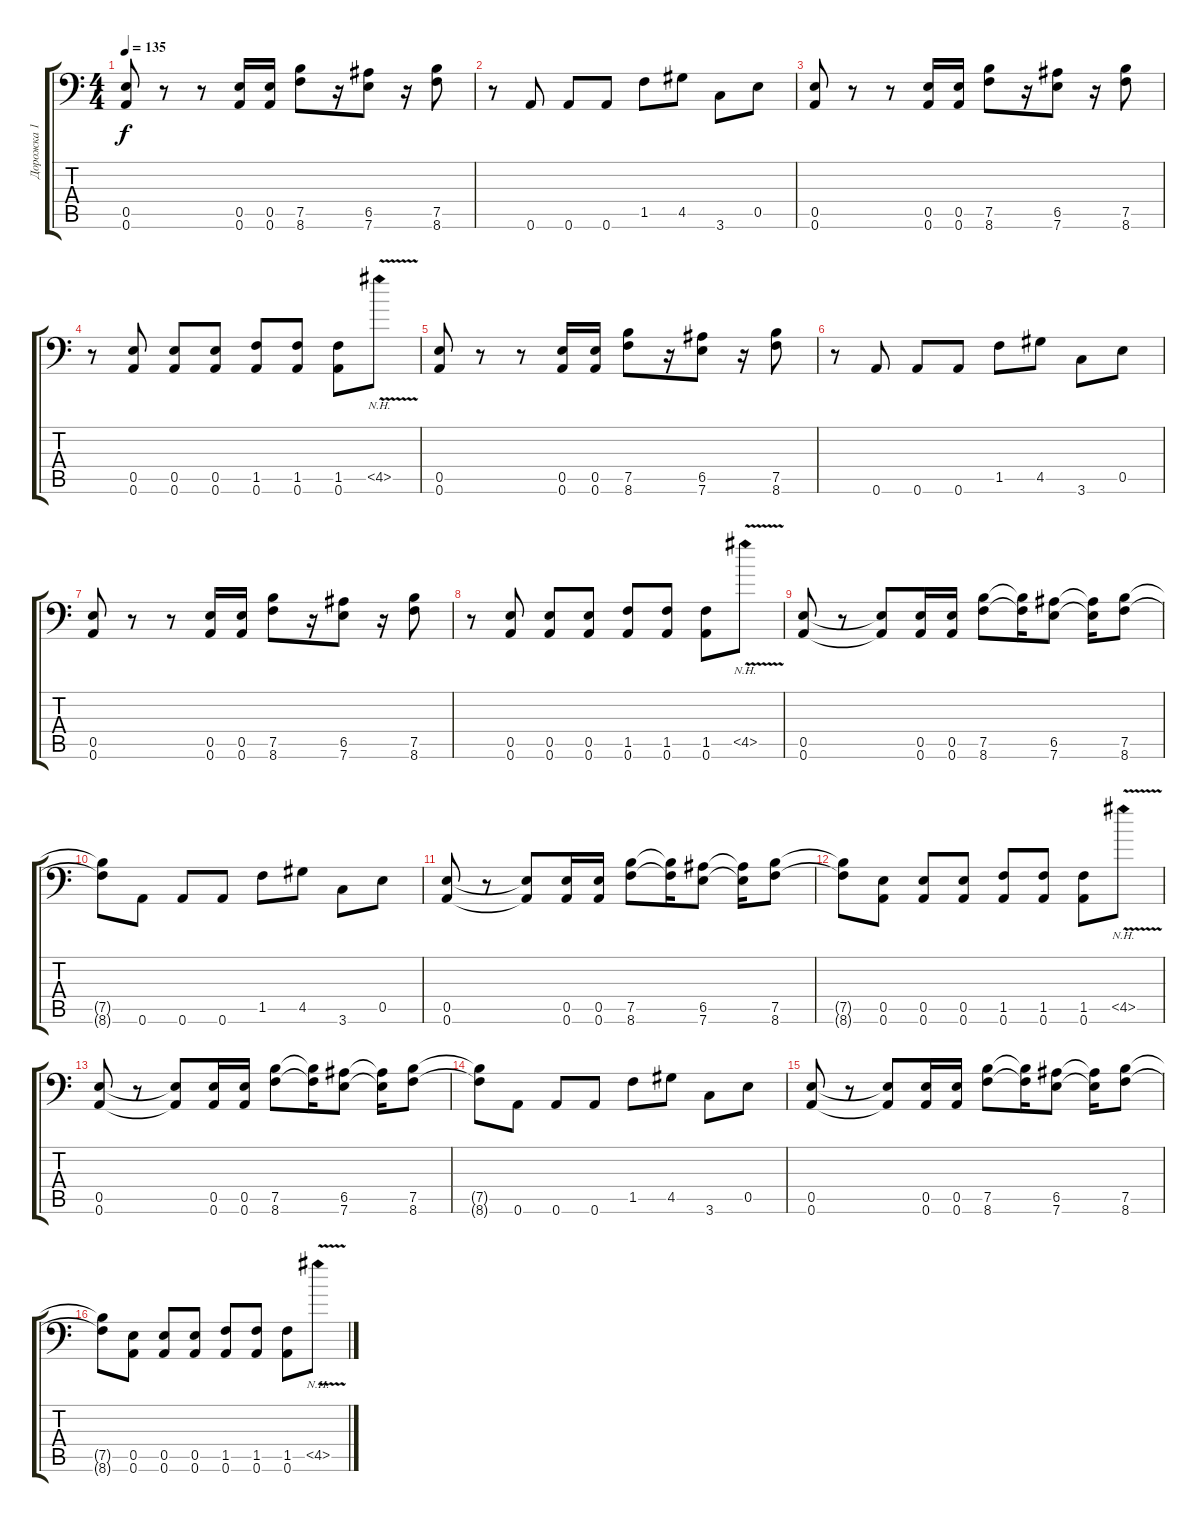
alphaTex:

\track ("Дорожка 1" "Дорожка 1") {instrument distortionguitar}
\staff {score tabs}
\tuning (B3 Gb3 D3 A2 E2 A1) {hide}
\ts (4 4)
\tempo 135
\clef f4
\ks c
(0.5 0.6).8{dy f} r.8 r.8 (0.5 0.6).16 (0.5 0.6).16 (7.5 8.6).8 r.16 (6.5 7.6).8 r.16 (7.5 8.6).8 |
r.8 0.6.8 0.6.8 0.6.8 1.5.8 4.5.8 3.6.8 0.5.8 |
(0.5 0.6).8 r.8 r.8 (0.5 0.6).16 (0.5 0.6).16 (7.5 8.6).8 r.16 (6.5 7.6).8 r.16 (7.5 8.6).8 |
r.8 (0.5 0.6).8 (0.5 0.6).8 (0.5 0.6).8 (1.5 0.6).8 (1.5 0.6).8 (1.5 0.6).8 4.5{nh v}.8 |
(0.5 0.6).8 r.8 r.8 (0.5 0.6).16 (0.5 0.6).16 (7.5 8.6).8 r.16 (6.5 7.6).8 r.16 (7.5 8.6).8 |
r.8 0.6.8 0.6.8 0.6.8 1.5.8 4.5.8 3.6.8 0.5.8 |
(0.5 0.6).8 r.8 r.8 (0.5 0.6).16 (0.5 0.6).16 (7.5 8.6).8 r.16 (6.5 7.6).8 r.16 (7.5 8.6).8 |
r.8 (0.5 0.6).8 (0.5 0.6).8 (0.5 0.6).8 (1.5 0.6).8 (1.5 0.6).8 (1.5 0.6).8 4.5{nh v}.8 |
(0.5 0.6).8 r.8 (0.5{t} 0.6{t}).8 (0.5 0.6).16 (0.5 0.6).16 (7.5 8.6).8 (7.5{t} 8.6{t}).16 (6.5 7.6).8 (6.5{t} 7.6{t}).16 (7.5 8.6).8 |
(7.5{t} 8.6{t}).8 0.6.8 0.6.8 0.6.8 1.5.8 4.5.8 3.6.8 0.5.8 |
(0.5 0.6).8 r.8 (0.5{t} 0.6{t}).8 (0.5 0.6).16 (0.5 0.6).16 (7.5 8.6).8 (7.5{t} 8.6{t}).16 (6.5 7.6).8 (6.5{t} 7.6{t}).16 (7.5 8.6).8 |
(7.5{t} 8.6{t}).8 (0.5 0.6).8 (0.5 0.6).8 (0.5 0.6).8 (1.5 0.6).8 (1.5 0.6).8 (1.5 0.6).8 4.5{nh v}.8 |
(0.5 0.6).8 r.8 (0.5{t} 0.6{t}).8 (0.5 0.6).16 (0.5 0.6).16 (7.5 8.6).8 (7.5{t} 8.6{t}).16 (6.5 7.6).8 (6.5{t} 7.6{t}).16 (7.5 8.6).8 |
(7.5{t} 8.6{t}).8 0.6.8 0.6.8 0.6.8 1.5.8 4.5.8 3.6.8 0.5.8 |
(0.5 0.6).8 r.8 (0.5{t} 0.6{t}).8 (0.5 0.6).16 (0.5 0.6).16 (7.5 8.6).8 (7.5{t} 8.6{t}).16 (6.5 7.6).8 (6.5{t} 7.6{t}).16 (7.5 8.6).8 |
(7.5{t} 8.6{t}).8 (0.5 0.6).8 (0.5 0.6).8 (0.5 0.6).8 (1.5 0.6).8 (1.5 0.6).8 (1.5 0.6).8 4.5{nh v}.8
